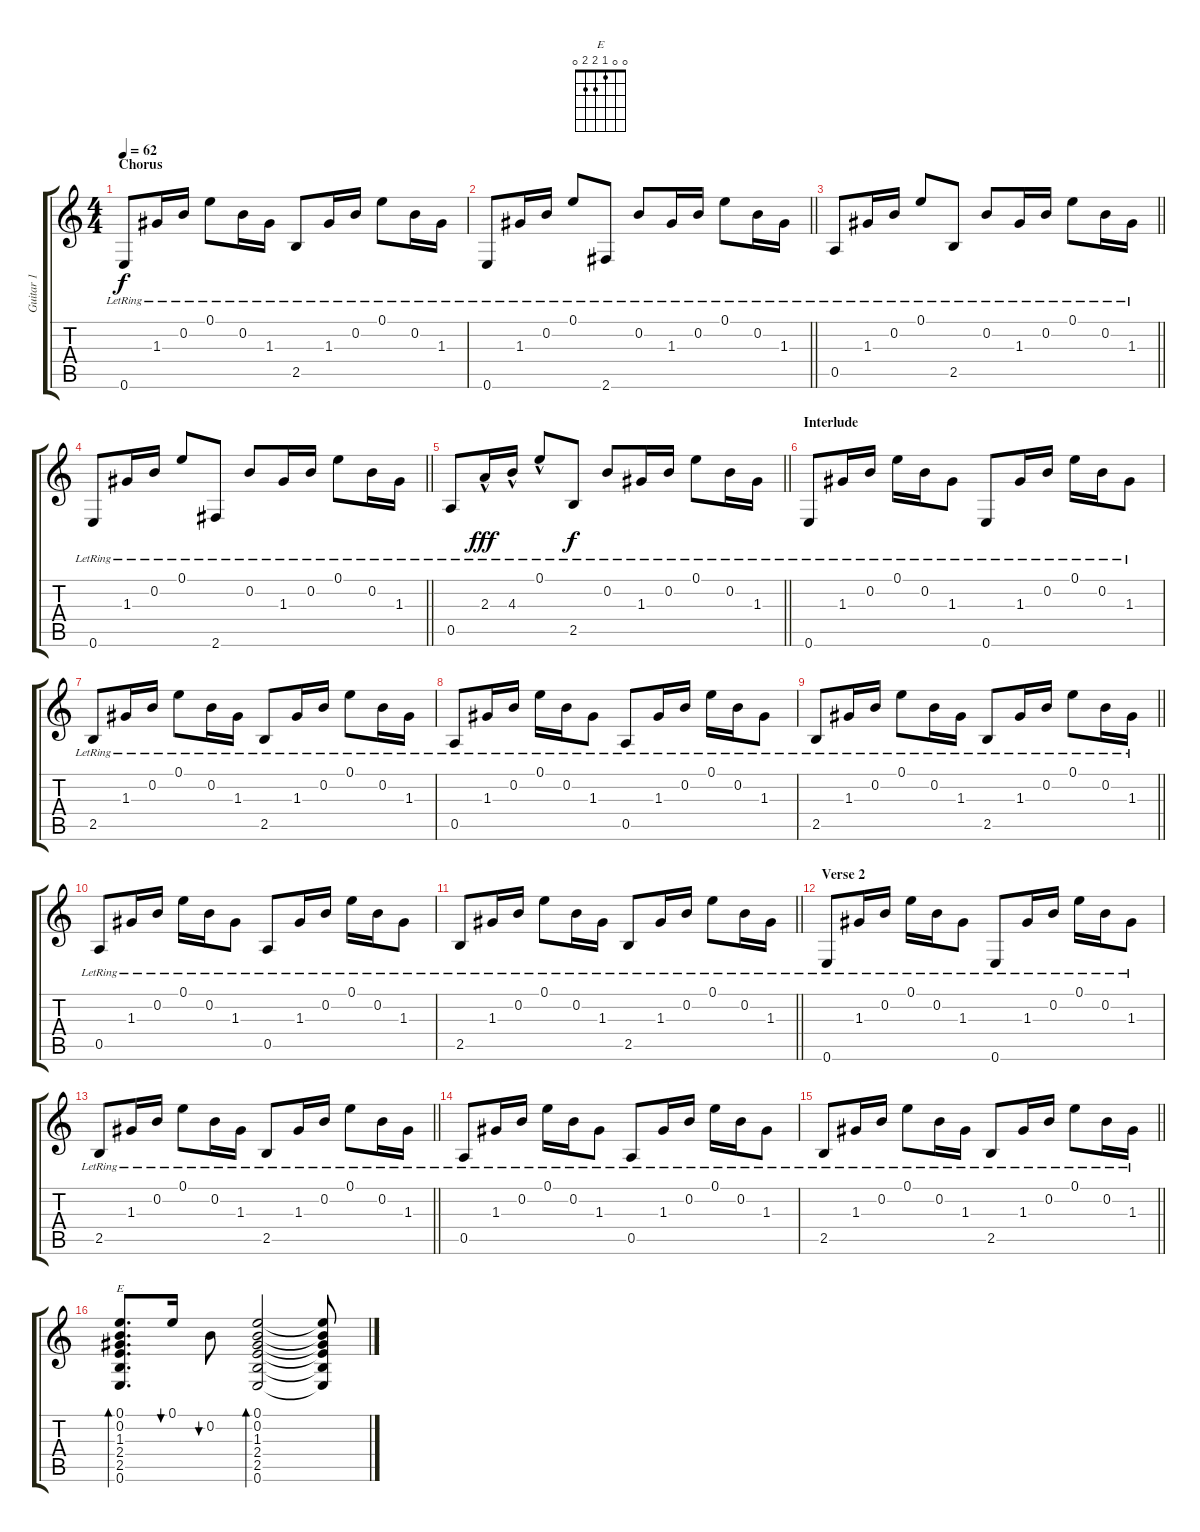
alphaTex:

\track ("Guitar 1" "Guitar 1") {instrument electricguitarclean}
\staff {score tabs}
\tuning (E4 B3 G3 D3 A2 E2) {hide}
\chord ("E" 0 0 1 2 2 0)
\ts (4 4)
\section ("" "Chorus ")
\tempo 62
\clef g2
\ks c
0.6{lr}.8{dy f} 1.3{lr}.16 0.2{lr}.16 0.1{lr}.8 0.2{lr}.16 1.3{lr}.16 2.5{lr}.8 1.3{lr}.16 0.2{lr}.16 0.1{lr}.8 0.2{lr}.16 1.3{lr}.16 |
\barLineRight lightlight
0.6{lr}.8 1.3{lr}.16 0.2{lr}.16 0.1{lr}.8 2.6{lr}.8 0.2{lr}.8 1.3{lr}.16 0.2{lr}.16 0.1{lr}.8 0.2{lr}.16 1.3{lr}.16 |
\barLineRight lightlight
0.5{lr}.8 1.3{lr}.16 0.2{lr}.16 0.1{lr}.8 2.5{lr}.8 0.2{lr}.8 1.3{lr}.16 0.2{lr}.16 0.1{lr}.8 0.2{lr}.16 1.3{lr}.16 |
\barLineRight lightlight
0.6{lr}.8 1.3{lr}.16 0.2{lr}.16 0.1{lr}.8 2.6{lr}.8 0.2{lr}.8 1.3{lr}.16 0.2{lr}.16 0.1{lr}.8 0.2{lr}.16 1.3{lr}.16 |
\barLineRight lightlight
0.5{lr}.8 2.3{hac lr}.16{dy fff} 4.3{hac lr}.16 0.1{hac lr}.8 2.5{lr}.8{dy f} 0.2{lr}.8 1.3{lr}.16 0.2{lr}.16 0.1{lr}.8 0.2{lr}.16 1.3{lr}.16 |
\section ("" "Interlude")
0.6{lr}.8 1.3{lr}.16 0.2{lr}.16 0.1{lr}.16 0.2{lr}.16 1.3{lr}.8 0.6{lr}.8 1.3{lr}.16 0.2{lr}.16 0.1{lr}.16 0.2{lr}.16 1.3{lr}.8 |
2.5{lr}.8 1.3{lr}.16 0.2{lr}.16 0.1{lr}.8 0.2{lr}.16 1.3{lr}.16 2.5{lr}.8 1.3{lr}.16 0.2{lr}.16 0.1{lr}.8 0.2{lr}.16 1.3{lr}.16 |
0.5{lr}.8 1.3{lr}.16 0.2{lr}.16 0.1{lr}.16 0.2{lr}.16 1.3{lr}.8 0.5{lr}.8 1.3{lr}.16 0.2{lr}.16 0.1{lr}.16 0.2{lr}.16 1.3{lr}.8 |
\barLineRight lightlight
2.5{lr}.8 1.3{lr}.16 0.2{lr}.16 0.1{lr}.8 0.2{lr}.16 1.3{lr}.16 2.5{lr}.8 1.3{lr}.16 0.2{lr}.16 0.1{lr}.8 0.2{lr}.16 1.3{lr}.16 |
0.5{lr}.8 1.3{lr}.16 0.2{lr}.16 0.1{lr}.16 0.2{lr}.16 1.3{lr}.8 0.5{lr}.8 1.3{lr}.16 0.2{lr}.16 0.1{lr}.16 0.2{lr}.16 1.3{lr}.8 |
\barLineRight lightlight
2.5{lr}.8 1.3{lr}.16 0.2{lr}.16 0.1{lr}.8 0.2{lr}.16 1.3{lr}.16 2.5{lr}.8 1.3{lr}.16 0.2{lr}.16 0.1{lr}.8 0.2{lr}.16 1.3{lr}.16 |
\section ("" "Verse 2")
0.6{lr}.8 1.3{lr}.16 0.2{lr}.16 0.1{lr}.16 0.2{lr}.16 1.3{lr}.8 0.6{lr}.8 1.3{lr}.16 0.2{lr}.16 0.1{lr}.16 0.2{lr}.16 1.3{lr}.8 |
\barLineRight lightlight
2.5{lr}.8 1.3{lr}.16 0.2{lr}.16 0.1{lr}.8 0.2{lr}.16 1.3{lr}.16 2.5{lr}.8 1.3{lr}.16 0.2{lr}.16 0.1{lr}.8 0.2{lr}.16 1.3{lr}.16 |
0.5{lr}.8 1.3{lr}.16 0.2{lr}.16 0.1{lr}.16 0.2{lr}.16 1.3{lr}.8 0.5{lr}.8 1.3{lr}.16 0.2{lr}.16 0.1{lr}.16 0.2{lr}.16 1.3{lr}.8 |
\barLineRight lightlight
2.5{lr}.8 1.3{lr}.16 0.2{lr}.16 0.1{lr}.8 0.2{lr}.16 1.3{lr}.16 2.5{lr}.8 1.3{lr}.16 0.2{lr}.16 0.1{lr}.8 0.2{lr}.16 1.3{lr}.16 |
(0.1 0.2 1.3 2.4 2.5 0.6).8{d bd 120 ch "E"} 0.1.16{bu 30} 0.2.8{bu 30} (0.1 0.2 1.3 2.4 2.5 0.6).2{bd 120} (0.1{t} 0.2{t} 1.3{t} 2.4{t} 2.5{t} 0.6{t}).8
